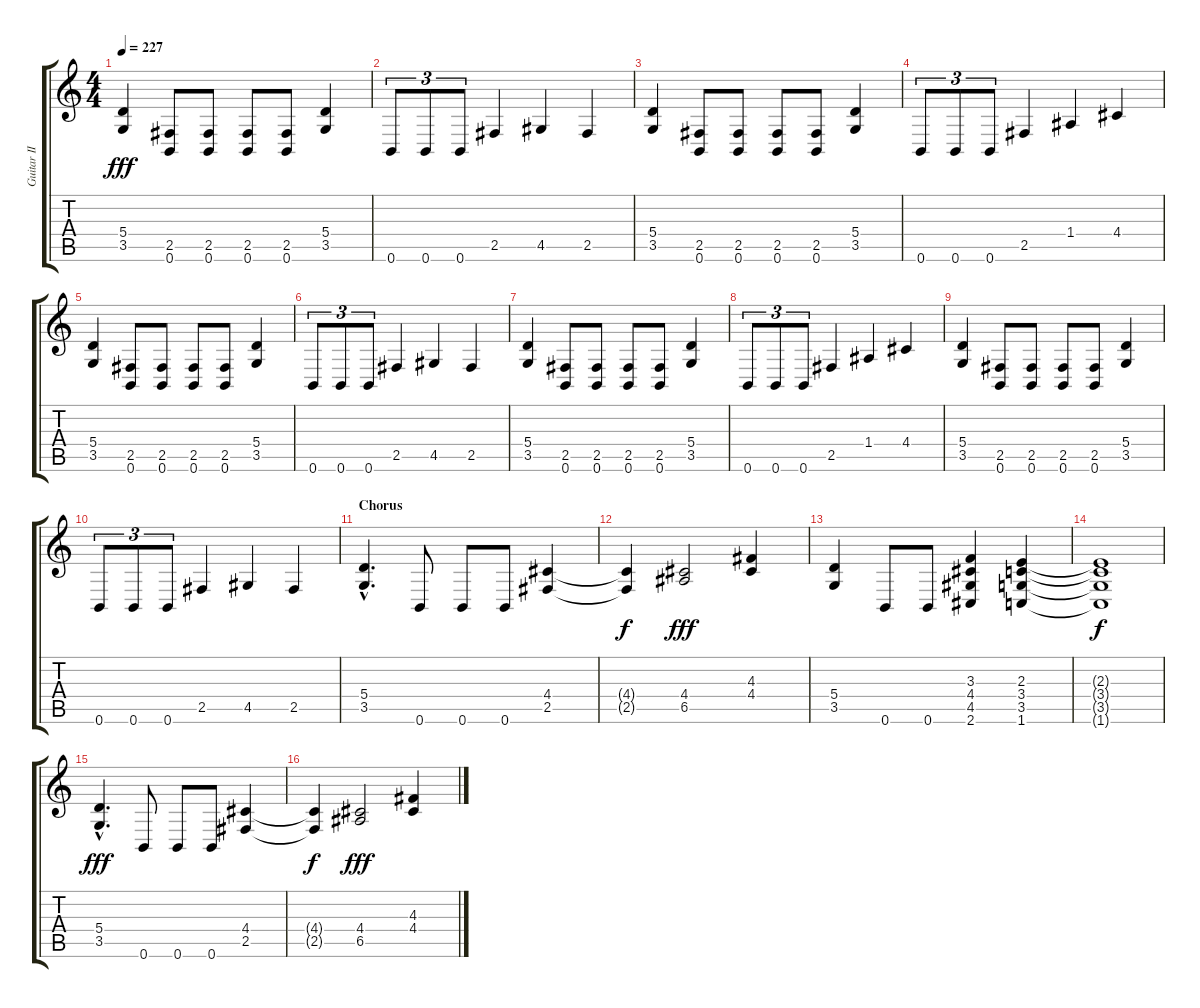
\track ("Guitar II" "Guitar II") {instrument distortionguitar}
\staff {score tabs}
\tuning (B3 Gb3 D3 A2 E2 B1) {hide}
\ts (4 4)
\tempo 227
\clef g2
\ks c
(5.4 3.5).4{dy fff} (2.5 0.6).8 (2.5 0.6).8 (2.5 0.6).8 (2.5 0.6).8 (5.4 3.5).4 |
0.6.8{tu (3 2)} 0.6.8{tu (3 2)} 0.6.8{tu (3 2)} 2.5.4 4.5.4 2.5.4 |
(5.4 3.5).4 (2.5 0.6).8 (2.5 0.6).8 (2.5 0.6).8 (2.5 0.6).8 (5.4 3.5).4 |
0.6.8{tu (3 2)} 0.6.8{tu (3 2)} 0.6.8{tu (3 2)} 2.5.4 1.4.4 4.4.4 |
(5.4 3.5).4 (2.5 0.6).8 (2.5 0.6).8 (2.5 0.6).8 (2.5 0.6).8 (5.4 3.5).4 |
0.6.8{tu (3 2)} 0.6.8{tu (3 2)} 0.6.8{tu (3 2)} 2.5.4 4.5.4 2.5.4 |
(5.4 3.5).4 (2.5 0.6).8 (2.5 0.6).8 (2.5 0.6).8 (2.5 0.6).8 (5.4 3.5).4 |
0.6.8{tu (3 2)} 0.6.8{tu (3 2)} 0.6.8{tu (3 2)} 2.5.4 1.4.4 4.4.4 |
(5.4 3.5).4 (2.5 0.6).8 (2.5 0.6).8 (2.5 0.6).8 (2.5 0.6).8 (5.4 3.5).4 |
0.6.8{tu (3 2)} 0.6.8{tu (3 2)} 0.6.8{tu (3 2)} 2.5.4 4.5.4 2.5.4 |
\section ("" "Chorus")
(5.4{hac} 3.5{hac}).4{d} 0.6.8 0.6.8 0.6.8 (4.4 2.5).4 |
(4.4{t} 2.5{t}).4{dy f} (4.4 6.5).2{dy fff} (4.3 4.4).4 |
(5.4 3.5).4 0.6.8 0.6.8 (3.3 4.4 4.5 2.6).4 (2.3 3.4 3.5 1.6).4 |
(2.3{t} 3.4{t} 3.5{t} 1.6{t}).1{dy f} |
(5.4{hac} 3.5{hac}).4{d dy fff} 0.6.8 0.6.8 0.6.8 (4.4 2.5).4 |
(4.4{t} 2.5{t}).4{dy f} (4.4 6.5).2{dy fff} (4.3 4.4).4
